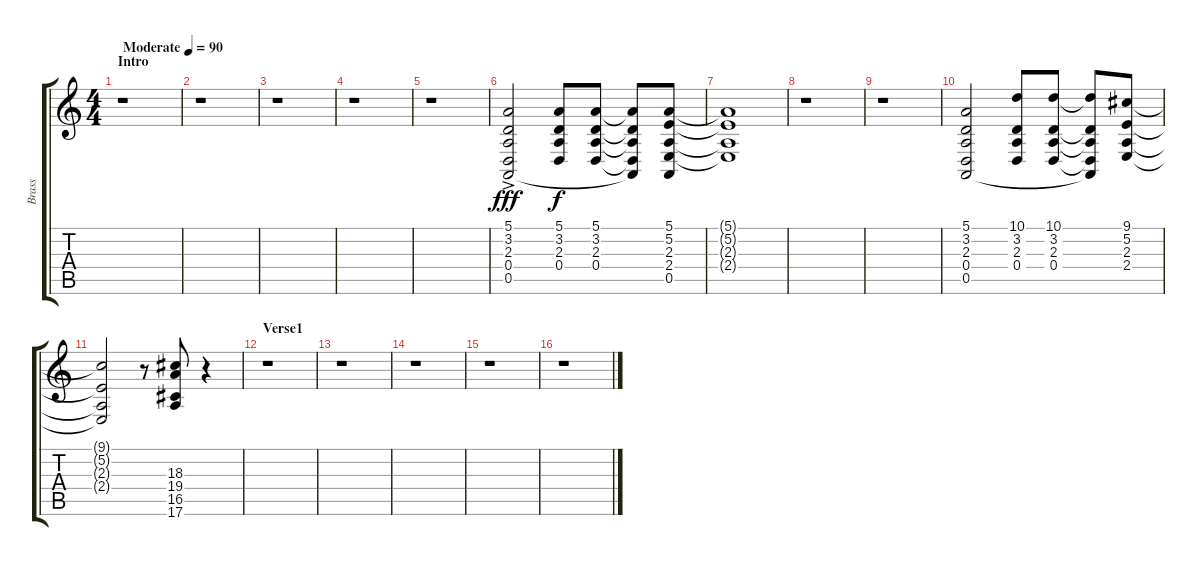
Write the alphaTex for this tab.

\track ("Brass" "Brass") {instrument brasssection}
\staff {score tabs}
\tuning (E4 B3 G3 D3 A2 E2) {hide}
\ts (4 4)
\section ("" "Intro")
\tempo (90 "Moderate")
\clef g2
\ks c
r.1{dy fff instrument brasssection} |
r.1 |
r.1 |
r.1 |
r.1 |
(5.1 3.2 2.3 0.4 0.5{ac}).2 (5.1 3.2 2.3 0.4).8{dy f} (5.1 3.2 2.3 0.4).8 (5.1{t} 3.2{t} 2.3{t} 0.4{t} 0.5{t}).8 (5.1 5.2 2.3 2.4 0.5).8 |
(5.1{t} 5.2{t} 2.3{t} 2.4{t}).1 |
r.1 |
r.1 |
(5.1 3.2 2.3 0.4 0.5).2 (10.1 3.2 2.3 0.4).8 (10.1 3.2 2.3 0.4).8 (10.1{t} 3.2{t} 2.3{t} 0.4{t} 0.5{t}).8 (9.1 5.2 2.3 2.4).8 |
(9.1{t} 5.2{t} 2.3{t} 2.4{t}).2 r.8 (18.3 19.4 16.5 17.6).8 r.4 |
\section ("" "Verse1")
r.1 |
r.1 |
r.1 |
r.1 |
r.1
